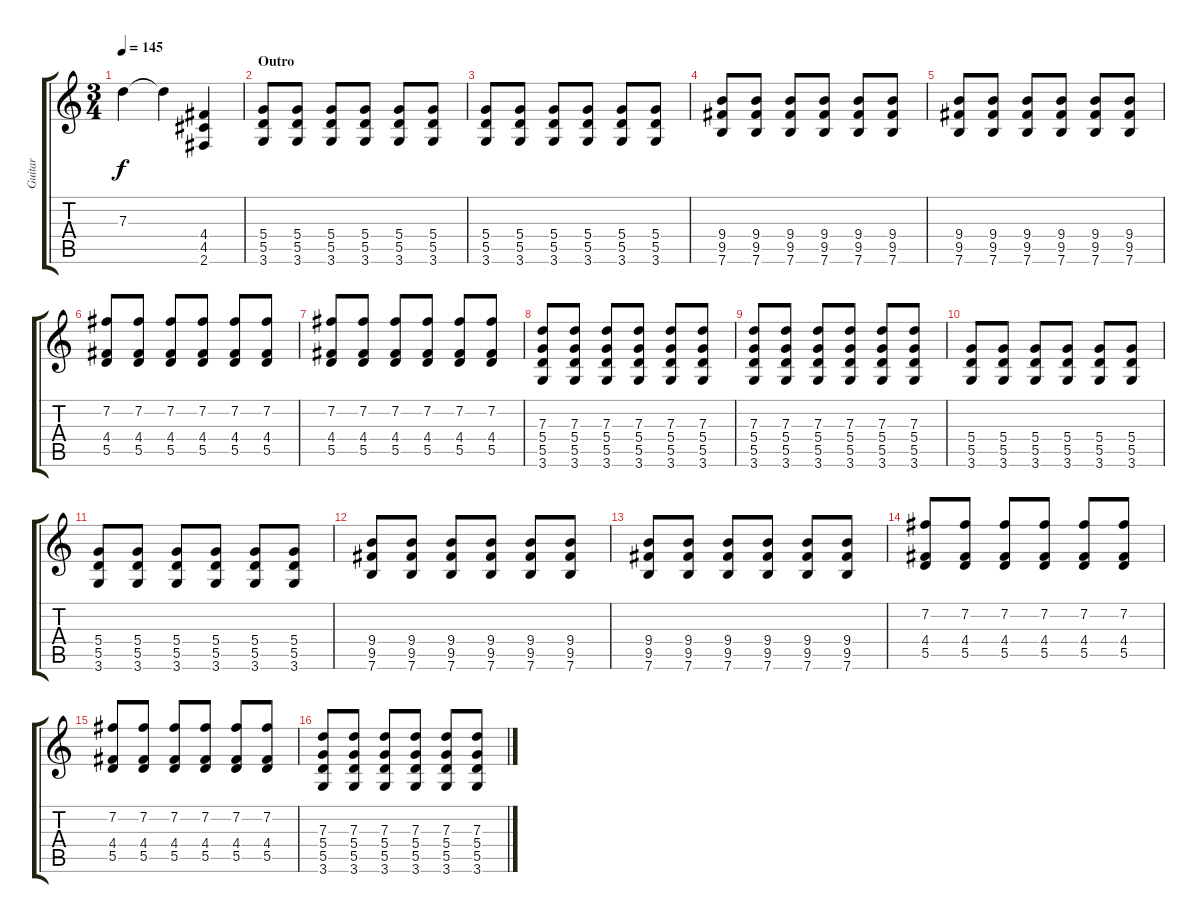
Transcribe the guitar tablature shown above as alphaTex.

\track ("Guitar" "Guitar") {instrument distortionguitar}
\staff {score tabs}
\tuning (E4 B3 G3 D3 A2 E2) {hide}
\ts (3 4)
\tempo 145
\clef g2
\ks c
7.3{t}.4{dy f} 7.3{t}.4 (4.4 4.5 2.6).4 |
\section ("" "Outro")
(5.4 5.5 3.6).8 (5.4 5.5 3.6).8 (5.4 5.5 3.6).8 (5.4 5.5 3.6).8 (5.4 5.5 3.6).8 (5.4 5.5 3.6).8 |
(5.4 5.5 3.6).8 (5.4 5.5 3.6).8 (5.4 5.5 3.6).8 (5.4 5.5 3.6).8 (5.4 5.5 3.6).8 (5.4 5.5 3.6).8 |
(9.4 9.5 7.6).8 (9.4 9.5 7.6).8 (9.4 9.5 7.6).8 (9.4 9.5 7.6).8 (9.4 9.5 7.6).8 (9.4 9.5 7.6).8 |
(9.4 9.5 7.6).8 (9.4 9.5 7.6).8 (9.4 9.5 7.6).8 (9.4 9.5 7.6).8 (9.4 9.5 7.6).8 (9.4 9.5 7.6).8 |
(7.2 4.4 5.5).8 (7.2 4.4 5.5).8 (7.2 4.4 5.5).8 (7.2 4.4 5.5).8 (7.2 4.4 5.5).8 (7.2 4.4 5.5).8 |
(7.2 4.4 5.5).8 (7.2 4.4 5.5).8 (7.2 4.4 5.5).8 (7.2 4.4 5.5).8 (7.2 4.4 5.5).8 (7.2 4.4 5.5).8 |
(7.3 5.4 5.5 3.6).8 (7.3 5.4 5.5 3.6).8 (7.3 5.4 5.5 3.6).8 (7.3 5.4 5.5 3.6).8 (7.3 5.4 5.5 3.6).8 (7.3 5.4 5.5 3.6).8 |
(7.3 5.4 5.5 3.6).8 (7.3 5.4 5.5 3.6).8 (7.3 5.4 5.5 3.6).8 (7.3 5.4 5.5 3.6).8 (7.3 5.4 5.5 3.6).8 (7.3 5.4 5.5 3.6).8 |
(5.4 5.5 3.6).8 (5.4 5.5 3.6).8 (5.4 5.5 3.6).8 (5.4 5.5 3.6).8 (5.4 5.5 3.6).8 (5.4 5.5 3.6).8 |
(5.4 5.5 3.6).8 (5.4 5.5 3.6).8 (5.4 5.5 3.6).8 (5.4 5.5 3.6).8 (5.4 5.5 3.6).8 (5.4 5.5 3.6).8 |
(9.4 9.5 7.6).8 (9.4 9.5 7.6).8 (9.4 9.5 7.6).8 (9.4 9.5 7.6).8 (9.4 9.5 7.6).8 (9.4 9.5 7.6).8 |
(9.4 9.5 7.6).8 (9.4 9.5 7.6).8 (9.4 9.5 7.6).8 (9.4 9.5 7.6).8 (9.4 9.5 7.6).8 (9.4 9.5 7.6).8 |
(7.2 4.4 5.5).8 (7.2 4.4 5.5).8 (7.2 4.4 5.5).8 (7.2 4.4 5.5).8 (7.2 4.4 5.5).8 (7.2 4.4 5.5).8 |
(7.2 4.4 5.5).8 (7.2 4.4 5.5).8 (7.2 4.4 5.5).8 (7.2 4.4 5.5).8 (7.2 4.4 5.5).8 (7.2 4.4 5.5).8 |
(7.3 5.4 5.5 3.6).8 (7.3 5.4 5.5 3.6).8 (7.3 5.4 5.5 3.6).8 (7.3 5.4 5.5 3.6).8 (7.3 5.4 5.5 3.6).8 (7.3 5.4 5.5 3.6).8
